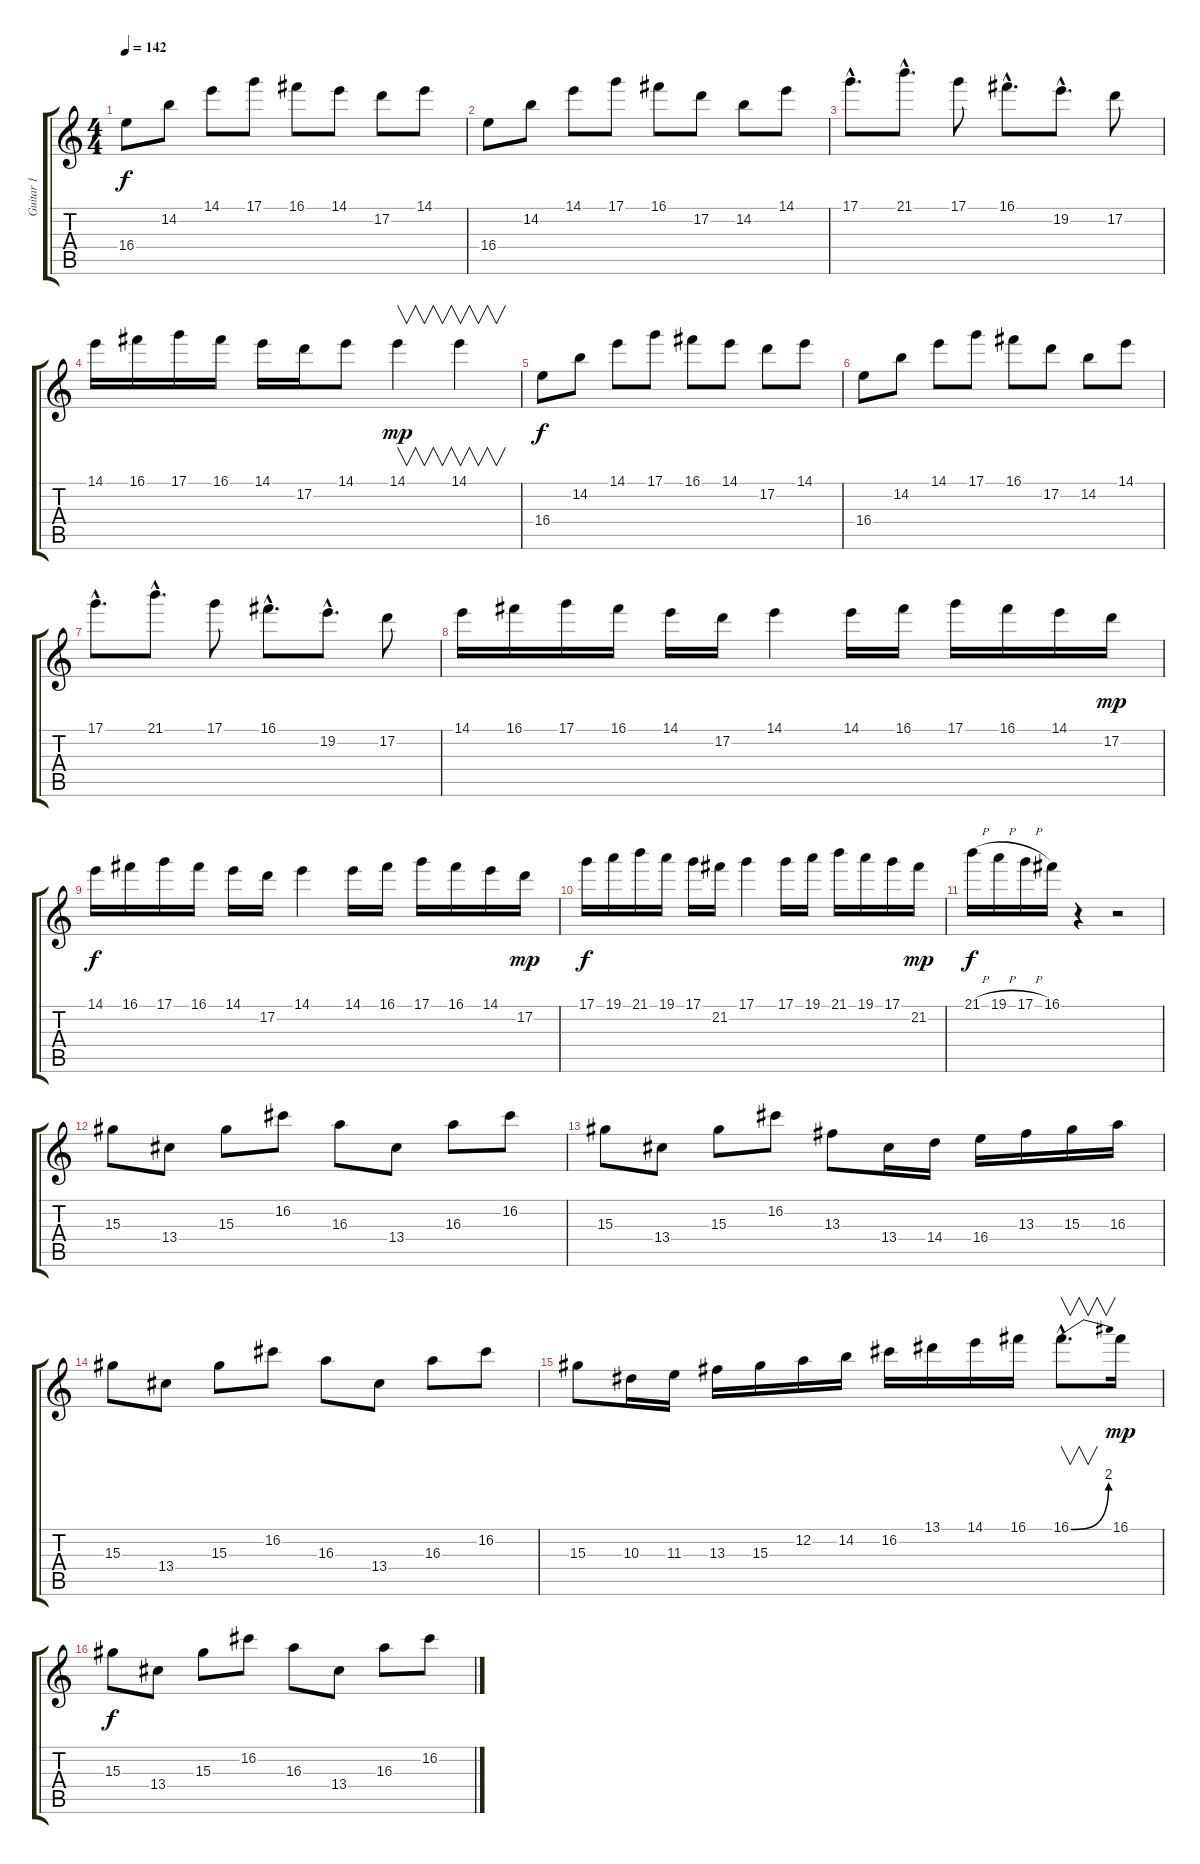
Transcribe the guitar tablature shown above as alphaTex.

\track ("Guitar 1" "Guitar 1") {instrument overdrivenguitar}
\staff {score tabs}
\tuning (D4 A3 F3 C3 G2 D2) {hide}
\ts (4 4)
\tempo 142
\clef g2
\ks c
16.4.8{dy f volume 13} 14.2.8 14.1.8 17.1.8 16.1.8 14.1.8 17.2.8 14.1.8 |
16.4.8 14.2.8 14.1.8 17.1.8 16.1.8 17.2.8 14.2.8 14.1.8 |
17.1{hac}.8{d} 21.1{hac}.8{d} 17.1.8 16.1{hac}.8{d} 19.2{hac}.8{d} 17.2.8 |
14.1.16 16.1.16 17.1.16 16.1.16 14.1.16 17.2.16 14.1.8 14.1.4{v dy mp} 14.1.4{v} |
16.4.8{dy f} 14.2.8 14.1.8 17.1.8 16.1.8 14.1.8 17.2.8 14.1.8 |
16.4.8 14.2.8 14.1.8 17.1.8 16.1.8 17.2.8 14.2.8 14.1.8 |
17.1{hac}.8{d} 21.1{hac}.8{d} 17.1.8 16.1{hac}.8{d} 19.2{hac}.8{d} 17.2.8 |
14.1.16 16.1.16 17.1.16 16.1.16 14.1.16 17.2.16 14.1.4 14.1.16 16.1.16 17.1.16 16.1.16 14.1.16 17.2.16{dy mp} |
14.1.16{dy f} 16.1.16 17.1.16 16.1.16 14.1.16 17.2.16 14.1.4 14.1.16 16.1.16 17.1.16 16.1.16 14.1.16 17.2.16{dy mp} |
17.1.16{dy f} 19.1.16 21.1.16 19.1.16 17.1.16 21.2.16 17.1.4 17.1.16 19.1.16 21.1.16 19.1.16 17.1.16 21.2.16{dy mp} |
21.1{h}.16{dy f} 19.1{h}.16 17.1{h}.16 16.1.16 r.4 r.2 |
15.3.8 13.4.8 15.3.8 16.2.8 16.3.8 13.4.8 16.3.8 16.2.8 |
15.3.8 13.4.8 15.3.8 16.2.8 13.3.8 13.4.16 14.4.16 16.4.16 13.3.16 15.3.16 16.3.16 |
15.3.8 13.4.8 15.3.8 16.2.8 16.3.8 13.4.8 16.3.8 16.2.8 |
15.3.8 10.3.16 11.3.16 13.3.16 15.3.16 12.2.16 14.2.16 16.2.16 13.1.16 14.1.16 16.1.16 16.1{be (bend 0 0 60 8) hac}.8{v d} 16.1.16{dy mp} |
15.3.8{dy f} 13.4.8 15.3.8 16.2.8 16.3.8 13.4.8 16.3.8 16.2.8
